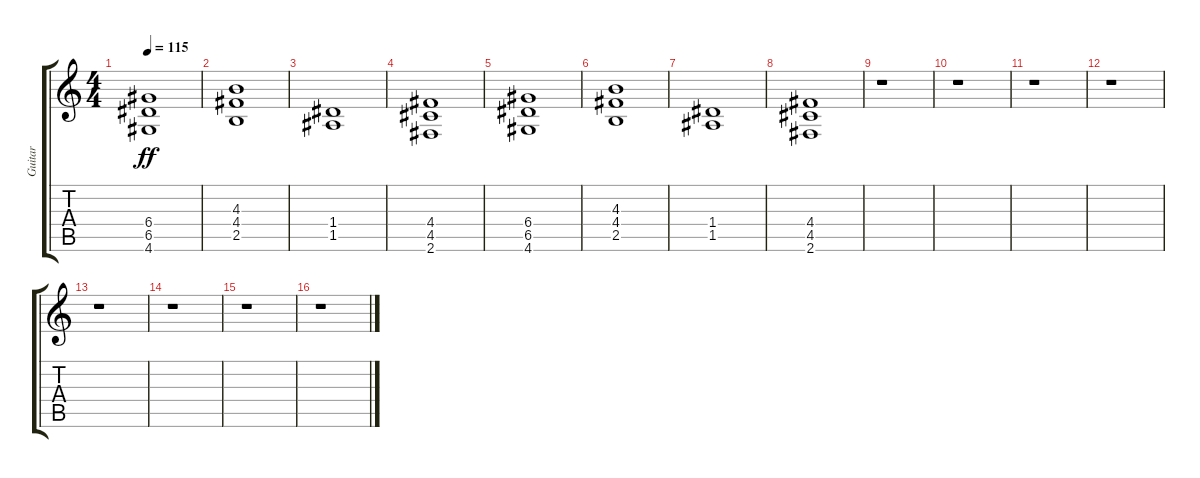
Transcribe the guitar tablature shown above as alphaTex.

\track ("Guitar" "Guitar") {instrument distortionguitar}
\staff {score tabs}
\tuning (E4 B3 G3 D3 A2 E2) {hide}
\ts (4 4)
\tempo 115
\clef g2
\ks c
(6.4 6.5 4.6).1{dy ff} |
(4.3 4.4 2.5).1 |
(1.4 1.5).1 |
(4.4 4.5 2.6).1 |
(6.4 6.5 4.6).1 |
(4.3 4.4 2.5).1 |
(1.4 1.5).1 |
(4.4 4.5 2.6).1 |
r.1 |
r.1 |
r.1 |
r.1 |
r.1 |
r.1 |
r.1 |
r.1
